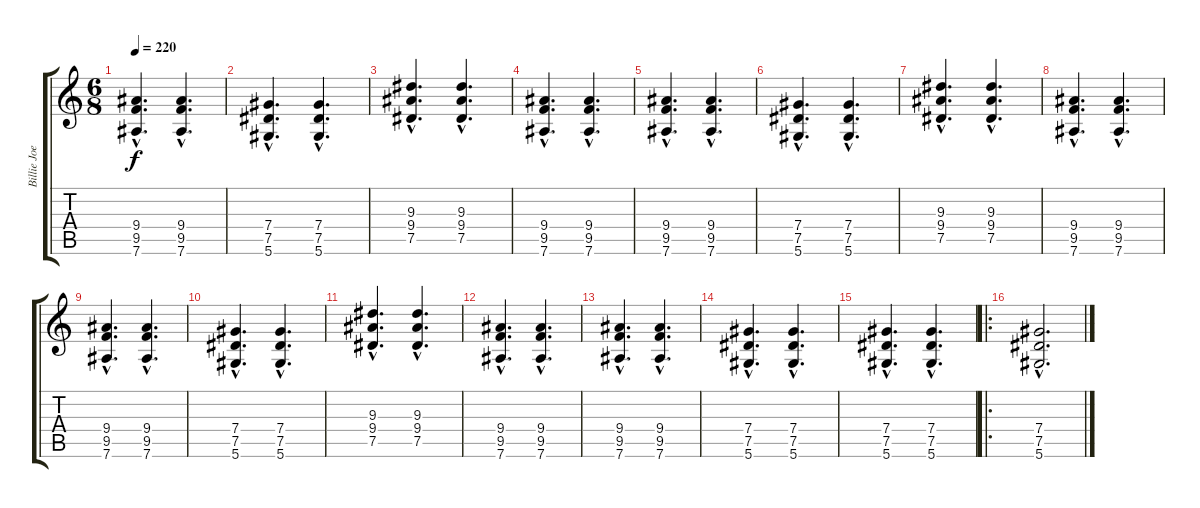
\track ("Billie Joe Guitar" "Billie Joe") {instrument distortionguitar}
\staff {score tabs}
\tuning (Eb4 Bb3 Gb3 Db3 Ab2 Eb2) {hide}
\ts (6 8)
\tempo 220
\clef g2
\ks c
(9.4{hac} 9.5{hac} 7.6{hac}).4{d dy f} (9.4{hac} 9.5{hac} 7.6{hac}).4{d} |
(7.4{hac} 7.5{hac} 5.6{hac}).4{d} (7.4{hac} 7.5{hac} 5.6{hac}).4{d} |
(9.3{hac} 9.4{hac} 7.5{hac}).4{d} (9.3{hac} 9.4{hac} 7.5{hac}).4{d} |
(9.4{hac} 9.5{hac} 7.6{hac}).4{d} (9.4{hac} 9.5{hac} 7.6{hac}).4{d} |
(9.4{hac} 9.5{hac} 7.6{hac}).4{d} (9.4{hac} 9.5{hac} 7.6{hac}).4{d} |
(7.4{hac} 7.5{hac} 5.6{hac}).4{d} (7.4{hac} 7.5{hac} 5.6{hac}).4{d} |
(9.3{hac} 9.4{hac} 7.5{hac}).4{d} (9.3{hac} 9.4{hac} 7.5{hac}).4{d} |
(9.4{hac} 9.5{hac} 7.6{hac}).4{d} (9.4{hac} 9.5{hac} 7.6{hac}).4{d} |
(9.4{hac} 9.5{hac} 7.6{hac}).4{d} (9.4{hac} 9.5{hac} 7.6{hac}).4{d} |
(7.4{hac} 7.5{hac} 5.6{hac}).4{d} (7.4{hac} 7.5{hac} 5.6{hac}).4{d} |
(9.3{hac} 9.4{hac} 7.5{hac}).4{d} (9.3{hac} 9.4{hac} 7.5{hac}).4{d} |
(9.4{hac} 9.5{hac} 7.6{hac}).4{d} (9.4{hac} 9.5{hac} 7.6{hac}).4{d} |
(9.4{hac} 9.5{hac} 7.6{hac}).4{d} (9.4{hac} 9.5{hac} 7.6{hac}).4{d} |
(7.4{hac} 7.5{hac} 5.6{hac}).4{d} (7.4{hac} 7.5{hac} 5.6{hac}).4{d} |
(7.4{hac} 7.5{hac} 5.6{hac}).4{d} (7.4{hac} 7.5{hac} 5.6{hac}).4{d} |
\ro
(7.4{hac} 7.5{hac} 5.6{hac}).2{d volume 0}
